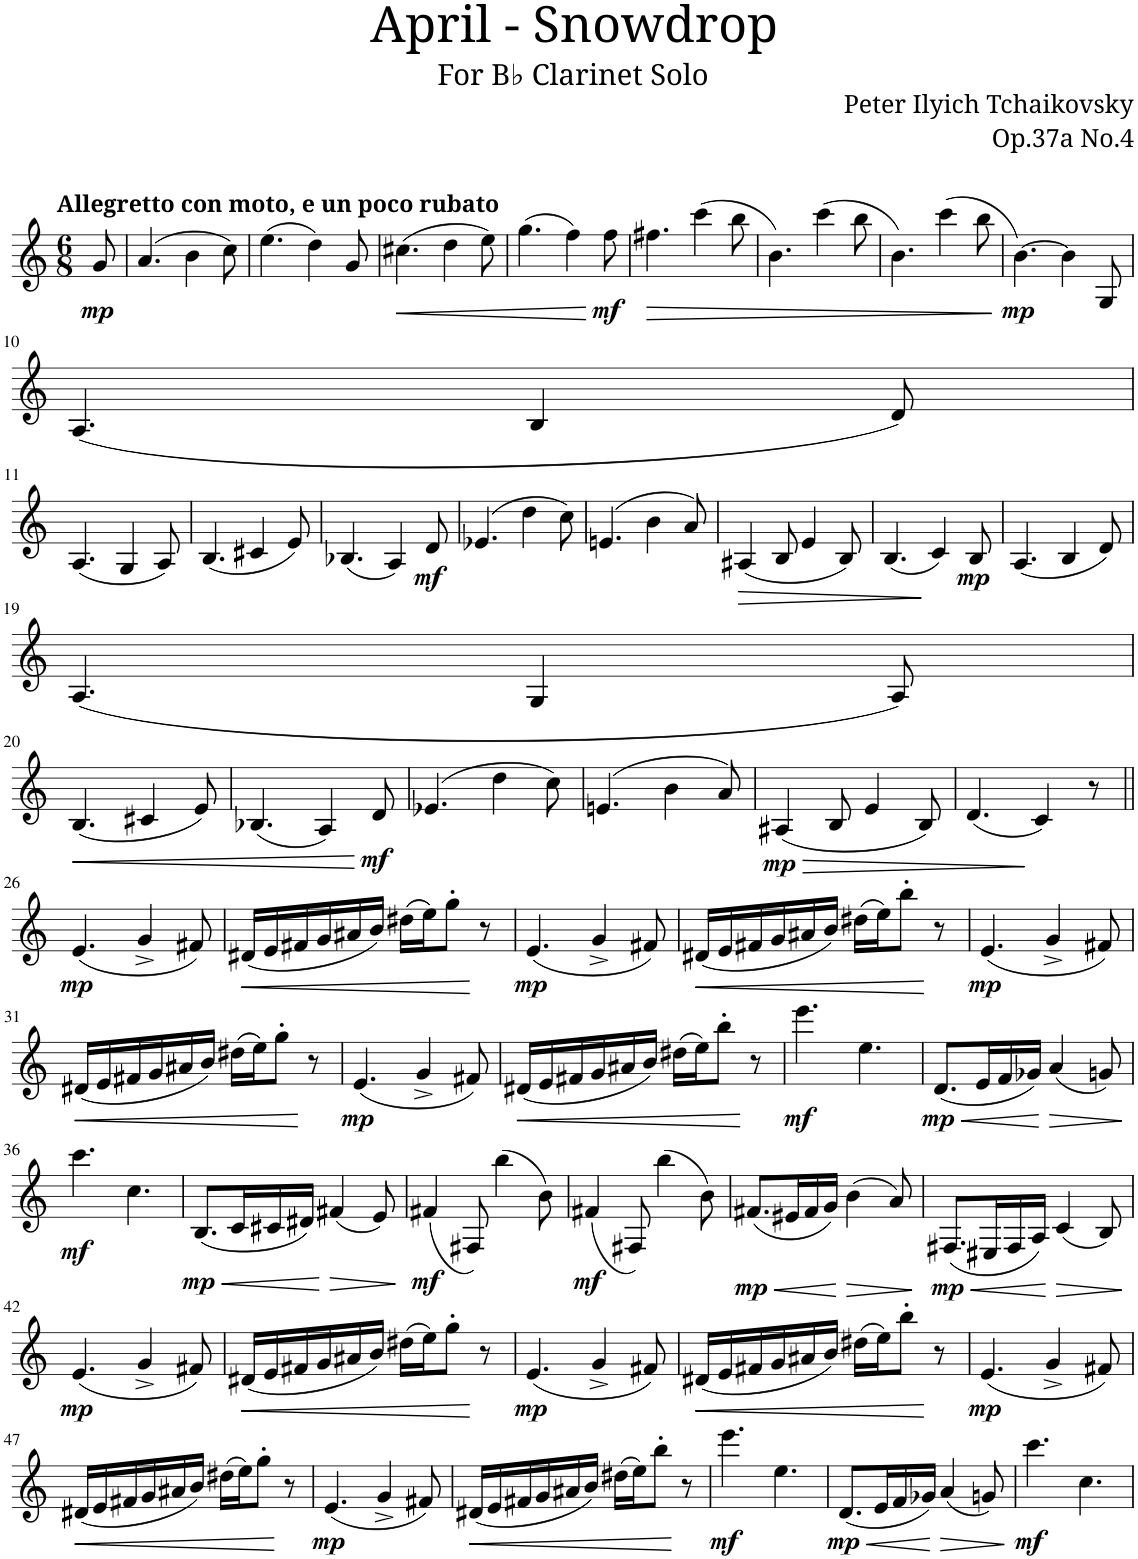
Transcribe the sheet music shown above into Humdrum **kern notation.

**kern	**dynam
*part1	*part1
*staff1	*staff1
*I"Bb Clarinet	*
*I'Bb Cl.	*
*clefG2	*
*Trd1c2	*
*k[]	*
*M6/8	*
=1	=1
!LO:TX:a:B:t=Allegretto con moto, e un poco rubato	!
!	!LO:DY:b
8g/	mp
=2	=2
(4.a/	.
4b\	.
8cc\)	.
=3	=3
(4.ee\	.
4dd\)	.
8g/	.
=4	=4
!	!LO:HP:b
(4.cc#X\	<
4dd\	.
8ee\)	.
=5	=5
(4.gg\	.
4ff\)	.
!	!LO:DY:n=1:b
8ff\	[ mf
=6	=6
!	!LO:HP:b
4.ff#X\	>
(4ccc\	.
8bb\	.
=7	=7
4.b\)	.
(4ccc\	.
8bb\	.
=8	=8
4.b\)	.
(4ccc\	.
8bb\	.
.	]
=9	=9
!	!LO:DY:b
[4.b\)	mp
4b\]	.
8G/	.
!!LO:LB:g=z
=10	=10
(4.A/	.
4B/	.
8d/)	.
!!LO:LB:g=z
=11	=11
(4.A/	.
4G/	.
8A/)	.
=12	=12
(4.B/	.
4c#X/	.
8e/)	.
=13	=13
(4.B-X/	.
4A/)	.
!	!LO:DY:b
8d/	mf
=14	=14
(4.e-X/	.
4dd\	.
8cc\)	.
=15	=15
(4.en/	.
4b\	.
8a/)	.
=16	=16
!	!LO:HP:b
(4A#X/	>
8B/	.
4e/	.
8B/)	.
=17	=17
(4.B/	.
4c/)	]
!	!LO:DY:b
8B/	mp
=18	=18
(4.A/	.
4B/	.
8d/)	.
!!LO:LB:g=z
=19	=19
(4.A/	.
4G/	.
8A/)	.
!!LO:LB:g=z
=20	=20
!	!LO:HP:b
(4.B/	<
4c#X/	.
8e/)	.
=21	=21
(4.B-X/	.
4A/)	.
!	!LO:DY:n=1:b
8d/	[ mf
=22	=22
(4.e-X/	.
4dd\	.
8cc\)	.
=23	=23
(4.en/	.
4b\	.
8a/)	.
=24	=24
!	!LO:HP:b
!	!LO:DY:n=1:b
(4A#X/	> mp
8B/	.
4e/	.
8B/)	.
=25	=25
(4.d/	.
4c/)	]
8r	.
!!LO:LB:g=z
=26||	=26||
!	!LO:DY:b
(4.e/	mp
4g^</	.
8f#X/)	.
=27	=27
!	!LO:HP:b
(16d#X/LL	<
16e/	.
16f#X/	.
16g/	.
16a#X/	.
16b/JJ)	.
(16dd#X\LL	.
16ee\J)	.
8gg'\J	.
8r	[
=28	=28
!	!LO:DY:b
(4.e/	mp
4g^</	.
8f#X/)	.
=29	=29
!	!LO:HP:b
(16d#X/LL	<
16e/	.
16f#X/	.
16g/	.
16a#X/	.
16b/JJ)	.
(16dd#X\LL	.
16ee\J)	.
8bb'\J	.
8r	[
=30	=30
!	!LO:DY:b
(4.e/	mp
4g^</	.
8f#X/)	.
!!LO:LB:g=z
=31	=31
!	!LO:HP:b
(16d#X/LL	<
16e/	.
16f#X/	.
16g/	.
16a#X/	.
16b/JJ)	.
(16dd#X\LL	.
16ee\J)	.
8gg'\J	.
8r	[
=32	=32
!	!LO:DY:b
(4.e/	mp
4g^</	.
8f#X/)	.
=33	=33
!	!LO:HP:b
(16d#X/LL	<
16e/	.
16f#X/	.
16g/	.
16a#X/	.
16b/JJ)	.
(16dd#X\LL	.
16ee\J)	.
8bb'\J	.
8r	[
=34	=34
!	!LO:DY:b
4.eee\	mf
4.ee\	.
=35	=35
!	!LO:HP:b
!	!LO:DY:n=1:b
(8.d/L	< mp
16e/L	.
16f/	.
16g-X/JJ)	.
!	!LO:HP:n=1:b
(4a/	[ >
8gn/)	.
.	]
!!LO:LB:g=z
=36	=36
!	!LO:DY:b
4.ccc\	mf
4.cc\	.
=37	=37
!	!LO:HP:b
!	!LO:DY:n=1:b
(8.B/L	< mp
16c/L	.
16c#X/	.
16d#X/JJ)	.
!	!LO:HP:n=1:b
(4f#X/	[ >
8e/)	.
.	]
=38	=38
!	!LO:DY:b
(4f#X/	mf
8F#X/)	.
(4bb\	.
8b\)	.
=39	=39
!	!LO:DY:b
(4f#X/	mf
8F#X/)	.
(4bb\	.
8b\)	.
=40	=40
!	!LO:HP:b
!	!LO:DY:n=1:b
(8.f#X/L	< mp
16e#X/L	.
16f#/	.
16g/JJ)	.
!	!LO:HP:n=1:b
(4b\	[ >
8a/)	.
.	]
=41	=41
!	!LO:HP:b
!	!LO:DY:n=1:b
(8.F#X/L	< mp
16E#X/L	.
16F#/	.
16A/JJ)	.
!	!LO:HP:n=1:b
(4c/	[ >
8B/)	.
.	]
!!LO:LB:g=z
=42	=42
!	!LO:DY:b
(4.e/	mp
4g^</	.
8f#X/)	.
=43	=43
!	!LO:HP:b
(16d#X/LL	<
16e/	.
16f#X/	.
16g/	.
16a#X/	.
16b/JJ)	.
(16dd#X\LL	.
16ee\J)	.
8gg'\J	.
8r	[
=44	=44
!	!LO:DY:b
(4.e/	mp
4g^</	.
8f#X/)	.
=45	=45
!	!LO:HP:b
(16d#X/LL	<
16e/	.
16f#X/	.
16g/	.
16a#X/	.
16b/JJ)	.
(16dd#X\LL	.
16ee\J)	.
8bb'\J	.
8r	[
=46	=46
!	!LO:DY:b
(4.e/	mp
4g^</	.
8f#X/)	.
!!LO:LB:g=z
=47	=47
!	!LO:HP:b
(16d#X/LL	<
16e/	.
16f#X/	.
16g/	.
16a#X/	.
16b/JJ)	.
(16dd#X\LL	.
16ee\J)	.
8gg'\J	.
8r	[
=48	=48
!	!LO:DY:b
(4.e/	mp
4g^</	.
8f#X/)	.
=49	=49
!	!LO:HP:b
(16d#X/LL	<
16e/	.
16f#X/	.
16g/	.
16a#X/	.
16b/JJ)	.
(16dd#X\LL	.
16ee\J)	.
8bb'\J	.
8r	[
=50	=50
!	!LO:DY:b
4.eee\	mf
4.ee\	.
=51	=51
!	!LO:HP:b
!	!LO:DY:n=1:b
(8.d/L	< mp
16e/L	.
16f/	.
16g-X/JJ)	.
!	!LO:HP:n=1:b
(4a/	[ >
8gn/)	.
.	]
=52	=52
!	!LO:DY:b
4.ccc\	mf
4.cc\	.
=	=
*-	*-
